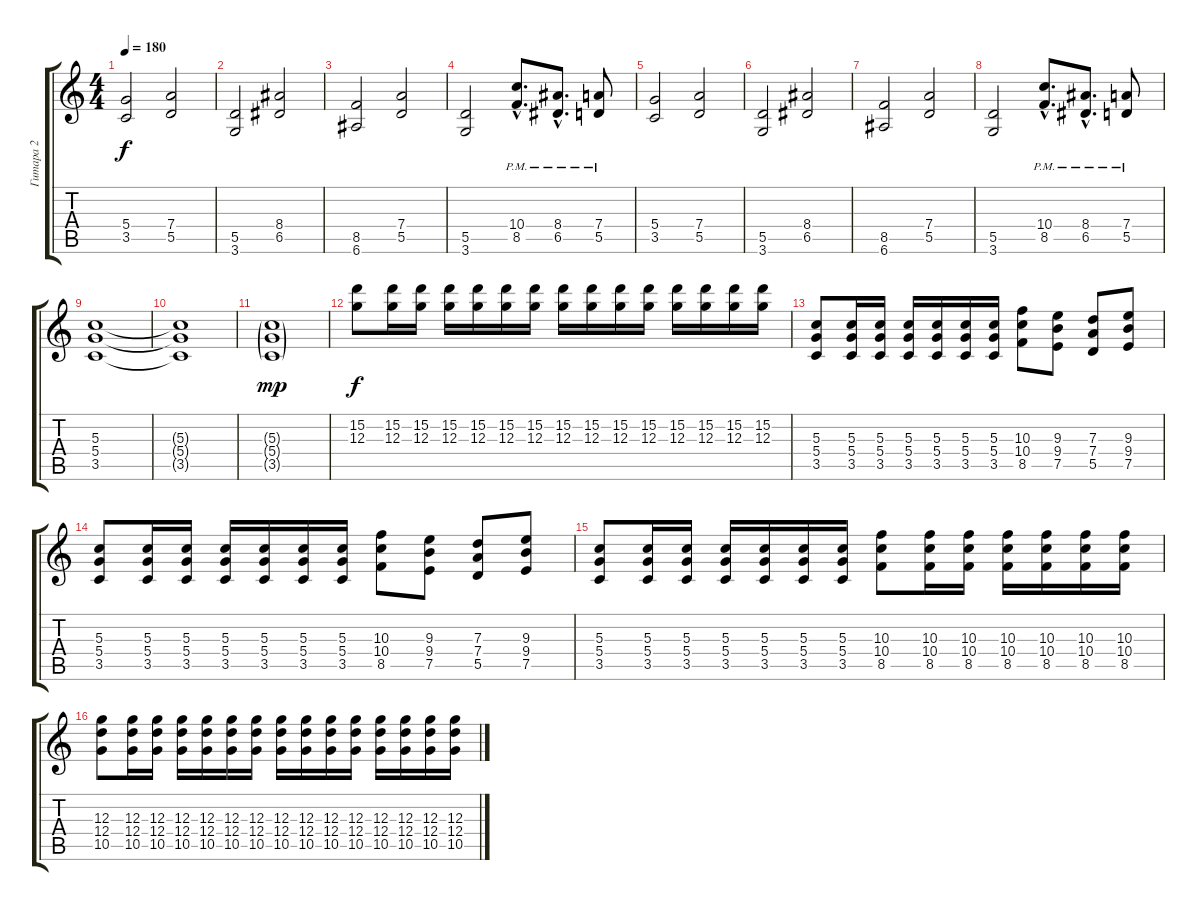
\track ("Гитара 2" "Гитара 2") {instrument distortionguitar}
\staff {score tabs}
\tuning (E4 B3 G3 D3 A2 E2) {hide}
\ts (4 4)
\tempo 180
\clef g2
\ks c
(5.4 3.5).2{dy f} (7.4 5.5).2 |
(5.5 3.6).2 (8.4 6.5).2 |
(8.5 6.6).2 (7.4 5.5).2 |
(5.5 3.6).2 (10.4{hac pm} 8.5{hac pm}).8{d} (8.4{hac pm} 6.5{hac pm}).8{d} (7.4{pm} 5.5{pm}).8 |
(5.4 3.5).2 (7.4 5.5).2 |
(5.5 3.6).2 (8.4 6.5).2 |
(8.5 6.6).2 (7.4 5.5).2 |
(5.5 3.6).2 (10.4{hac pm} 8.5{hac pm}).8{d} (8.4{hac pm} 6.5{hac pm}).8{d} (7.4{pm} 5.5{pm}).8 |
(5.3 5.4 3.5).1 |
(5.3{t} 5.4{t} 3.5{t}).1 |
(5.3{g} 5.4{g} 3.5{g}).1{dy mp} |
(15.2 12.3).8{dy f} (15.2 12.3).16 (15.2 12.3).16 (15.2 12.3).16 (15.2 12.3).16 (15.2 12.3).16 (15.2 12.3).16 (15.2 12.3).16 (15.2 12.3).16 (15.2 12.3).16 (15.2 12.3).16 (15.2 12.3).16 (15.2 12.3).16 (15.2 12.3).16 (15.2 12.3).16 |
(5.3 5.4 3.5).8 (5.3 5.4 3.5).16 (5.3 5.4 3.5).16 (5.3 5.4 3.5).16 (5.3 5.4 3.5).16 (5.3 5.4 3.5).16 (5.3 5.4 3.5).16 (10.3 10.4 8.5).8 (9.3 9.4 7.5).8 (7.3 7.4 5.5).8 (9.3 9.4 7.5).8 |
(5.3 5.4 3.5).8 (5.3 5.4 3.5).16 (5.3 5.4 3.5).16 (5.3 5.4 3.5).16 (5.3 5.4 3.5).16 (5.3 5.4 3.5).16 (5.3 5.4 3.5).16 (10.3 10.4 8.5).8 (9.3 9.4 7.5).8 (7.3 7.4 5.5).8 (9.3 9.4 7.5).8 |
(5.3 5.4 3.5).8 (5.3 5.4 3.5).16 (5.3 5.4 3.5).16 (5.3 5.4 3.5).16 (5.3 5.4 3.5).16 (5.3 5.4 3.5).16 (5.3 5.4 3.5).16 (10.3 10.4 8.5).8 (10.3 10.4 8.5).16 (10.3 10.4 8.5).16 (10.3 10.4 8.5).16 (10.3 10.4 8.5).16 (10.3 10.4 8.5).16 (10.3 10.4 8.5).16 |
(12.3 12.4 10.5).8 (12.3 12.4 10.5).16 (12.3 12.4 10.5).16 (12.3 12.4 10.5).16 (12.3 12.4 10.5).16 (12.3 12.4 10.5).16 (12.3 12.4 10.5).16 (12.3 12.4 10.5).16 (12.3 12.4 10.5).16 (12.3 12.4 10.5).16 (12.3 12.4 10.5).16 (12.3 12.4 10.5).16 (12.3 12.4 10.5).16 (12.3 12.4 10.5).16 (12.3 12.4 10.5).16
